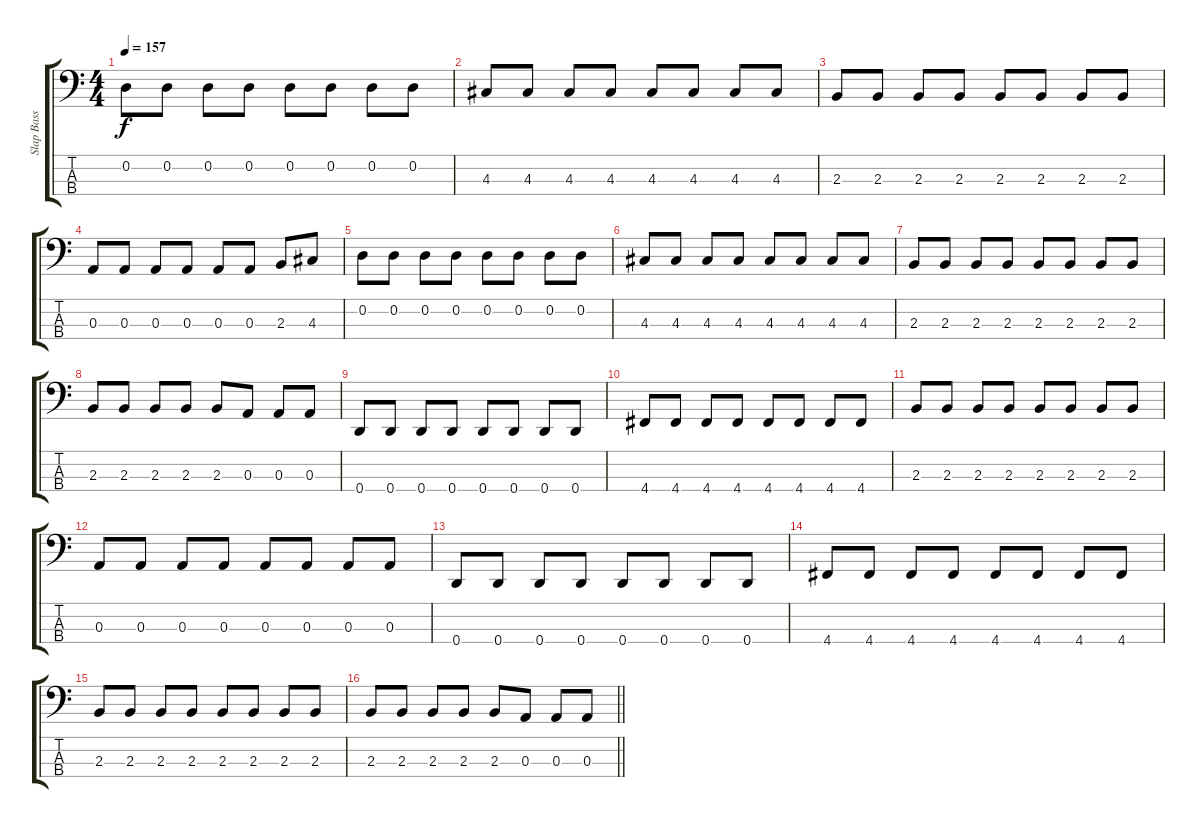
\track ("Slap Bass" "Slap Bass") {instrument slapbass2}
\staff {score tabs}
\tuning (G2 D2 A1 D1) {hide}
\ts (4 4)
\tempo 157
\clef f4
\ks c
0.2.8{dy f} 0.2.8 0.2.8 0.2.8 0.2.8 0.2.8 0.2.8 0.2.8 |
4.3.8 4.3.8 4.3.8 4.3.8 4.3.8 4.3.8 4.3.8 4.3.8 |
2.3.8 2.3.8 2.3.8 2.3.8 2.3.8 2.3.8 2.3.8 2.3.8 |
0.3.8 0.3.8 0.3.8 0.3.8 0.3.8 0.3.8 2.3.8 4.3.8 |
0.2.8 0.2.8 0.2.8 0.2.8 0.2.8 0.2.8 0.2.8 0.2.8 |
4.3.8 4.3.8 4.3.8 4.3.8 4.3.8 4.3.8 4.3.8 4.3.8 |
2.3.8 2.3.8 2.3.8 2.3.8 2.3.8 2.3.8 2.3.8 2.3.8 |
2.3.8 2.3.8 2.3.8 2.3.8 2.3.8 0.3.8 0.3.8 0.3.8 |
0.4.8 0.4.8 0.4.8 0.4.8 0.4.8 0.4.8 0.4.8 0.4.8 |
4.4.8 4.4.8 4.4.8 4.4.8 4.4.8 4.4.8 4.4.8 4.4.8 |
2.3.8 2.3.8 2.3.8 2.3.8 2.3.8 2.3.8 2.3.8 2.3.8 |
0.3.8 0.3.8 0.3.8 0.3.8 0.3.8 0.3.8 0.3.8 0.3.8 |
0.4.8 0.4.8 0.4.8 0.4.8 0.4.8 0.4.8 0.4.8 0.4.8 |
4.4.8 4.4.8 4.4.8 4.4.8 4.4.8 4.4.8 4.4.8 4.4.8 |
2.3.8 2.3.8 2.3.8 2.3.8 2.3.8 2.3.8 2.3.8 2.3.8 |
\barLineRight lightlight
2.3.8 2.3.8 2.3.8 2.3.8 2.3.8 0.3.8 0.3.8 0.3.8
